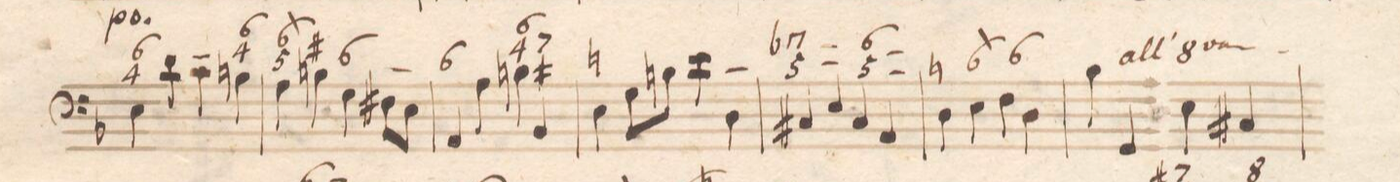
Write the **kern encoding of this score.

**kern	**fb	**dynam
*I"Organo	*	*
*clefF4	*	*
*k[b-]	*	*
*met(c)	*	*
*M4/4	*	*
4F\	6 4	.
4d\	.	.
4c\	_	.
4Bn\	6 4	.
=34	=34	=34
4A\	6| 5	.
4Bn\	#	.
4G\	6_	.
8F#X\L	.	.
8E\J	.	.
=35	=35	=35
4AA/	6	.
4A\	.	.
4Bn\	6 4	.
4BB-/	7 #	.
=36	=36	=36
4E\	n_	.
8G\L	.	.
8Bn\J	.	.
4e\	.	.
4D\	.	.
=37	=37	=37
4C#X/	7-_ 5_	.
4E/	.	.
4C#/	6_ 5_	.
4AA/	.	.
=38	=38	=38
4D\	n	.
4E\	6|	.
4F\	6	.
4D\	.	.
=39	=39	=39
4B-\	.	.
4GG/	.	.
4E\	.	.
4C#X/	.	.
=40	=40	=40
*-	*-	*-
